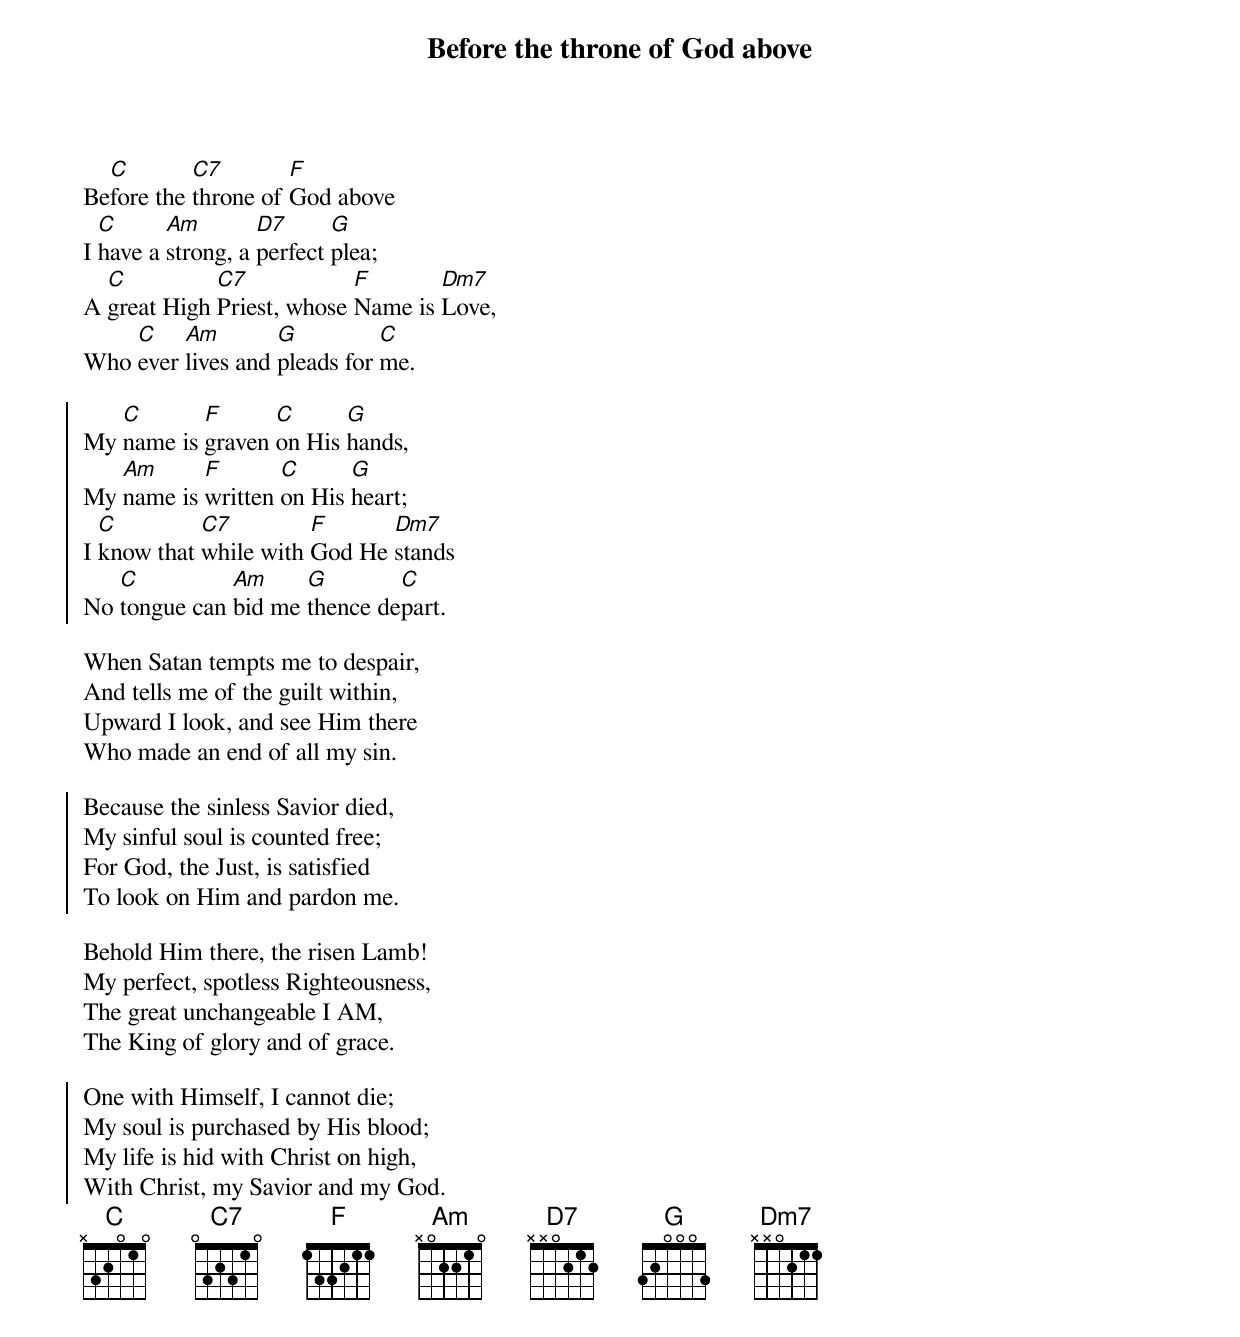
{title: Before the throne of God above}

Be[C]fore the [C7]throne of [F]God above
I [C]have a [Am]strong, a [D7]perfect [G]plea;
A [C]great High [C7]Priest, whose [F]Name is [Dm7]Love,
Who [C]ever [Am]lives and [G]pleads for [C]me.

{start_of_chorus}
My [C]name is [F]graven [C]on His [G]hands,
My [Am]name is [F]written [C]on His [G]heart;
I [C]know that [C7]while with [F]God He [Dm7]stands
No [C]tongue can [Am]bid me [G]thence de[C]part.
{end_of_chorus}

When Satan tempts me to despair,
And tells me of the guilt within,
Upward I look, and see Him there
Who made an end of all my sin.

{start_of_chorus}
Because the sinless Savior died,
My sinful soul is counted free;
For God, the Just, is satisfied
To look on Him and pardon me.
{end_of_chorus}

Behold Him there, the risen Lamb!
My perfect, spotless Righteousness,
The great unchangeable I AM,
The King of glory and of grace.

{start_of_chorus}
One with Himself, I cannot die;
My soul is purchased by His blood;
My life is hid with Christ on high,
With Christ, my Savior and my God.
{end_of_chorus}
